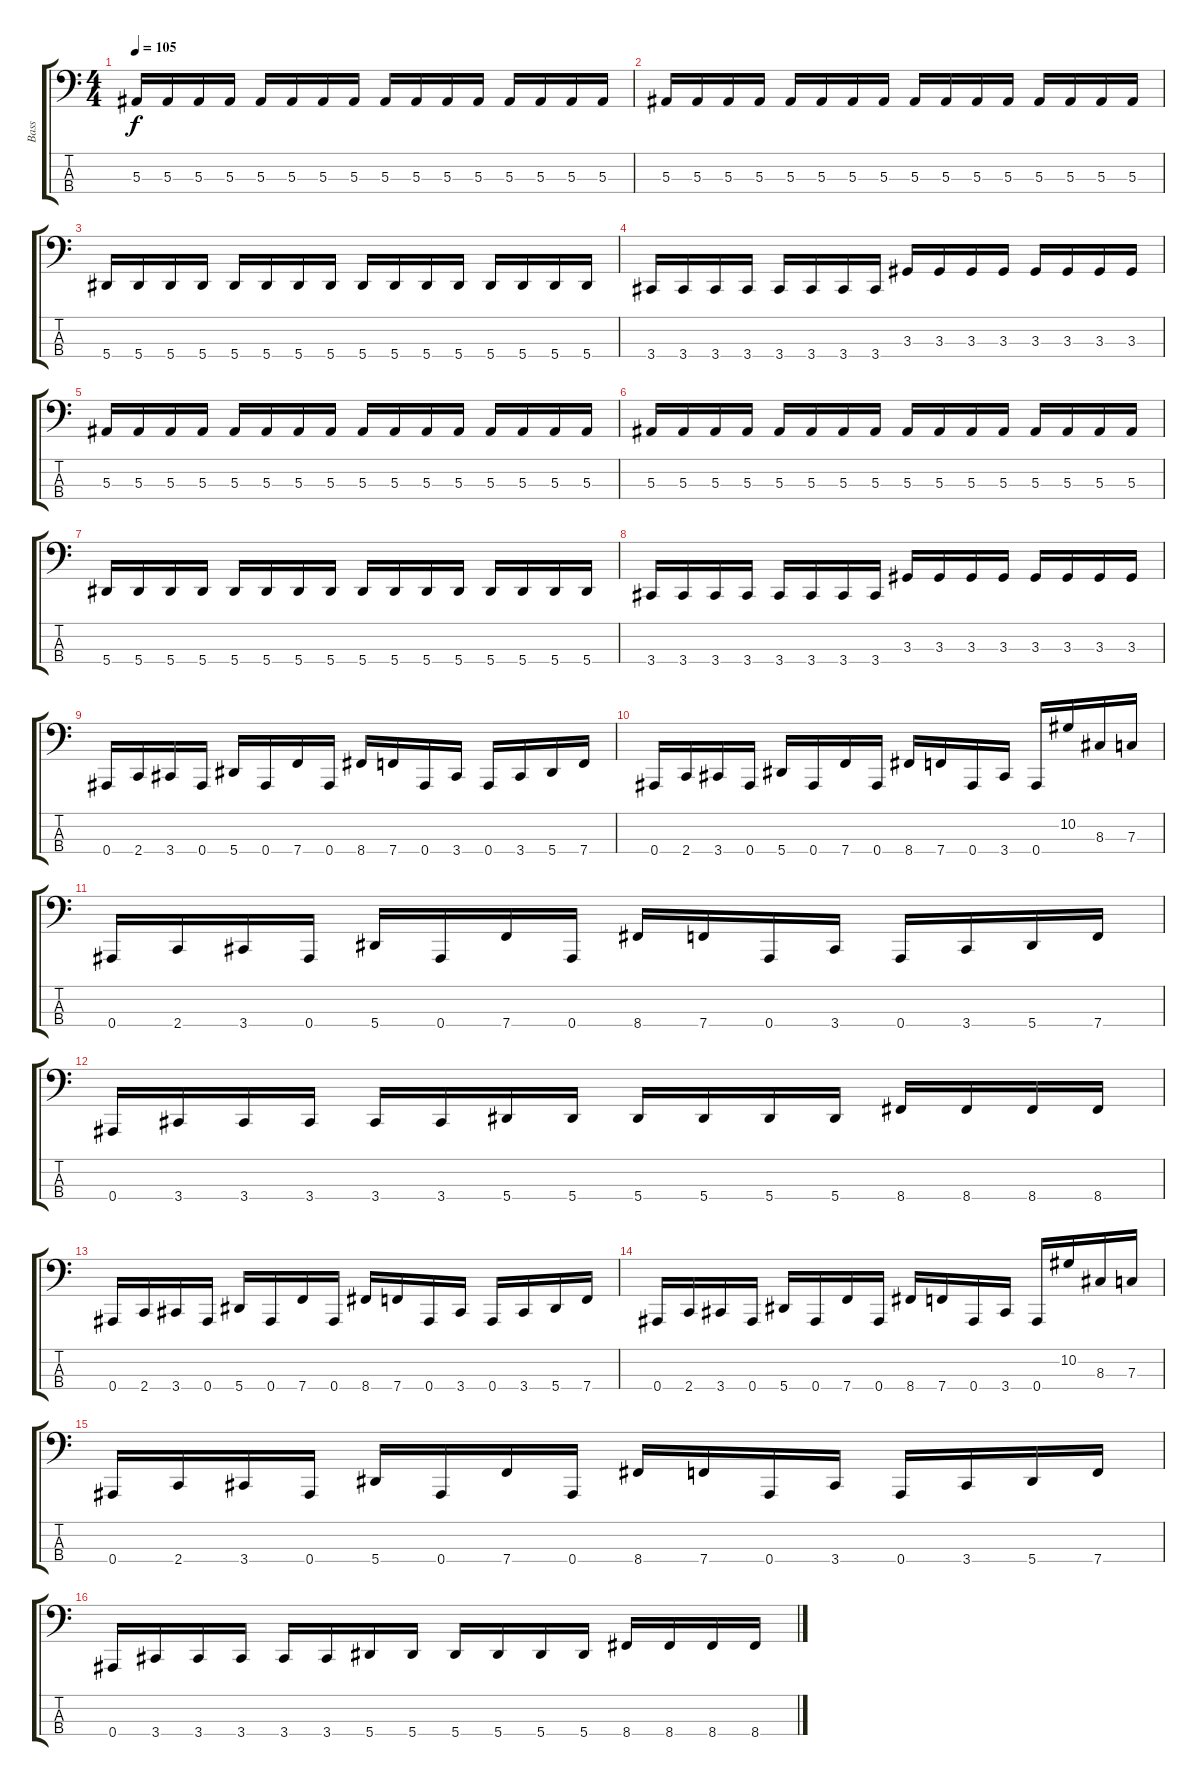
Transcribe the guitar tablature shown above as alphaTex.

\track ("Bass" "Bass") {instrument electricbasspick}
\staff {score tabs}
\tuning (Eb2 Bb1 F1 Bb0) {hide}
\ts (4 4)
\tempo 105
\clef f4
\ks c
5.3.16{dy f} 5.3.16 5.3.16 5.3.16 5.3.16 5.3.16 5.3.16 5.3.16 5.3.16 5.3.16 5.3.16 5.3.16 5.3.16 5.3.16 5.3.16 5.3.16 |
5.3.16 5.3.16 5.3.16 5.3.16 5.3.16 5.3.16 5.3.16 5.3.16 5.3.16 5.3.16 5.3.16 5.3.16 5.3.16 5.3.16 5.3.16 5.3.16 |
5.4.16 5.4.16 5.4.16 5.4.16 5.4.16 5.4.16 5.4.16 5.4.16 5.4.16 5.4.16 5.4.16 5.4.16 5.4.16 5.4.16 5.4.16 5.4.16 |
3.4.16 3.4.16 3.4.16 3.4.16 3.4.16 3.4.16 3.4.16 3.4.16 3.3.16 3.3.16 3.3.16 3.3.16 3.3.16 3.3.16 3.3.16 3.3.16 |
5.3.16 5.3.16 5.3.16 5.3.16 5.3.16 5.3.16 5.3.16 5.3.16 5.3.16 5.3.16 5.3.16 5.3.16 5.3.16 5.3.16 5.3.16 5.3.16 |
5.3.16 5.3.16 5.3.16 5.3.16 5.3.16 5.3.16 5.3.16 5.3.16 5.3.16 5.3.16 5.3.16 5.3.16 5.3.16 5.3.16 5.3.16 5.3.16 |
5.4.16 5.4.16 5.4.16 5.4.16 5.4.16 5.4.16 5.4.16 5.4.16 5.4.16 5.4.16 5.4.16 5.4.16 5.4.16 5.4.16 5.4.16 5.4.16 |
3.4.16 3.4.16 3.4.16 3.4.16 3.4.16 3.4.16 3.4.16 3.4.16 3.3.16 3.3.16 3.3.16 3.3.16 3.3.16 3.3.16 3.3.16 3.3.16 |
0.4.16 2.4.16 3.4.16 0.4.16 5.4.16 0.4.16 7.4.16 0.4.16 8.4.16 7.4.16 0.4.16 3.4.16 0.4.16 3.4.16 5.4.16 7.4.16 |
0.4.16 2.4.16 3.4.16 0.4.16 5.4.16 0.4.16 7.4.16 0.4.16 8.4.16 7.4.16 0.4.16 3.4.16 0.4.16 10.2.16 8.3.16 7.3.16 |
0.4.16 2.4.16 3.4.16 0.4.16 5.4.16 0.4.16 7.4.16 0.4.16 8.4.16 7.4.16 0.4.16 3.4.16 0.4.16 3.4.16 5.4.16 7.4.16 |
0.4.16 3.4.16 3.4.16 3.4.16 3.4.16 3.4.16 5.4.16 5.4.16 5.4.16 5.4.16 5.4.16 5.4.16 8.4.16 8.4.16 8.4.16 8.4.16 |
0.4.16 2.4.16 3.4.16 0.4.16 5.4.16 0.4.16 7.4.16 0.4.16 8.4.16 7.4.16 0.4.16 3.4.16 0.4.16 3.4.16 5.4.16 7.4.16 |
0.4.16 2.4.16 3.4.16 0.4.16 5.4.16 0.4.16 7.4.16 0.4.16 8.4.16 7.4.16 0.4.16 3.4.16 0.4.16 10.2.16 8.3.16 7.3.16 |
0.4.16 2.4.16 3.4.16 0.4.16 5.4.16 0.4.16 7.4.16 0.4.16 8.4.16 7.4.16 0.4.16 3.4.16 0.4.16 3.4.16 5.4.16 7.4.16 |
0.4.16 3.4.16 3.4.16 3.4.16 3.4.16 3.4.16 5.4.16 5.4.16 5.4.16 5.4.16 5.4.16 5.4.16 8.4.16 8.4.16 8.4.16 8.4.16
